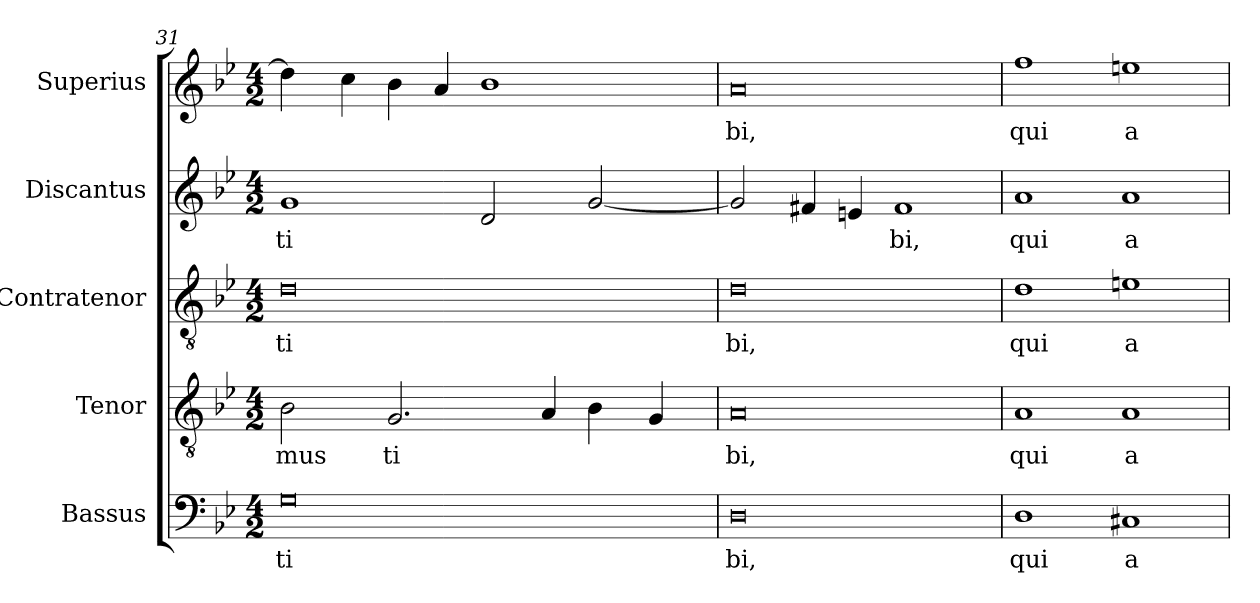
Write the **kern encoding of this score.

**kern	**text	**kern	**text	**kern	**text	**kern	**text	**kern	**text
*part5	*part5	*part4	*part4	*part3	*part3	*part2	*part2	*part1	*part1
*staff5	*staff5	*staff4	*staff4	*staff3	*staff3	*staff2	*staff2	*staff1	*staff1
*I"Bassus	*	*I"Tenor	*	*I"Contratenor	*	*I"Discantus	*	*I"Superius	*
!!LO:LB:g=z
*clefF4	*	*clefGv2	*	*clefGv2	*	*clefG2	*	*clefG2	*
*k[b-e-]	*	*k[b-e-]	*	*k[b-e-]	*	*k[b-e-]	*	*k[b-e-]	*
*B-:	*	*B-:	*	*B-:	*	*B-:	*	*B-:	*
*M4/2	*	*M4/2	*	*M4/2	*	*M4/2	*	*M4/2	*
=31	=31	=31	=31	=31	=31	=31	=31	=31	=31
!	!LO:LY:b:cj	!	!LO:LY:b:cj	!	!LO:LY:b:cj	!	!LO:LY:b:cj	!	!
*	*	*	*	*	*	*	*	*^	*
0G	ti	2B-\	-mus	0d	ti	1g	ti	4dd\]	16.ryy	.
.	.	.	.	.	.	.	.	.	1ryy	.
.	.	.	.	.	.	.	.	4cc\	.	.
!	!	!	!LO:LY:b:cj	!	!	!	!	!	!	!
.	.	2.G/	ti	.	.	.	.	4b-\	.	.
.	.	.	.	.	.	.	.	4a/	.	.
.	.	.	.	.	.	2d/	.	1b-	.	.
.	.	.	.	.	.	.	.	.	2ryy	.
.	.	4A/	.	.	.	.	.	.	.	.
.	.	4B-\	.	.	.	[<2g/	.	.	.	.
.	.	.	.	.	.	.	.	.	4ryy	.
.	.	4G/	.	.	.	.	.	.	.	.
.	.	.	.	.	.	.	.	.	8ryy	.
.	.	.	.	.	.	.	.	.	32ryy	.
=32	=32	=32	=32	=32	=32	=32	=32	=32	=32	=32
!	!LO:LY:b:cj	!	!LO:LY:b:cj	!	!LO:LY:b:cj	!	!	!	!	!LO:LY:b:cj
*	*	*	*	*	*	*	*	*v	*v	*
0D	bi,	0A	bi,	0d	bi,	2g/]	.	0a	bi,
.	.	.	.	.	.	4f#X/	.	.	.
.	.	.	.	.	.	4en/	.	.	.
!	!	!	!	!	!	!	!LO:LY:b:cj	!	!
.	.	.	.	.	.	1f#	bi,	.	.
=33	=33	=33	=33	=33	=33	=33	=33	=33	=33
!	!LO:LY:b:cj	!	!LO:LY:b:cj	!	!LO:LY:b:cj	!	!LO:LY:b:cj	!	!LO:LY:b:cj
1D	qui	1A	qui	1d	qui	1a	qui	1ff	qui
!	!LO:LY:b:cj	!	!LO:LY:b:cj	!	!LO:LY:b:cj	!	!LO:LY:b:cj	!	!LO:LY:b:cj
1C#X	a	1A	a	1en	a	1a	a	1een	a
=	=	=	=	=	=	=	=	=	=
*-	*-	*-	*-	*-	*-	*-	*-	*-	*-
